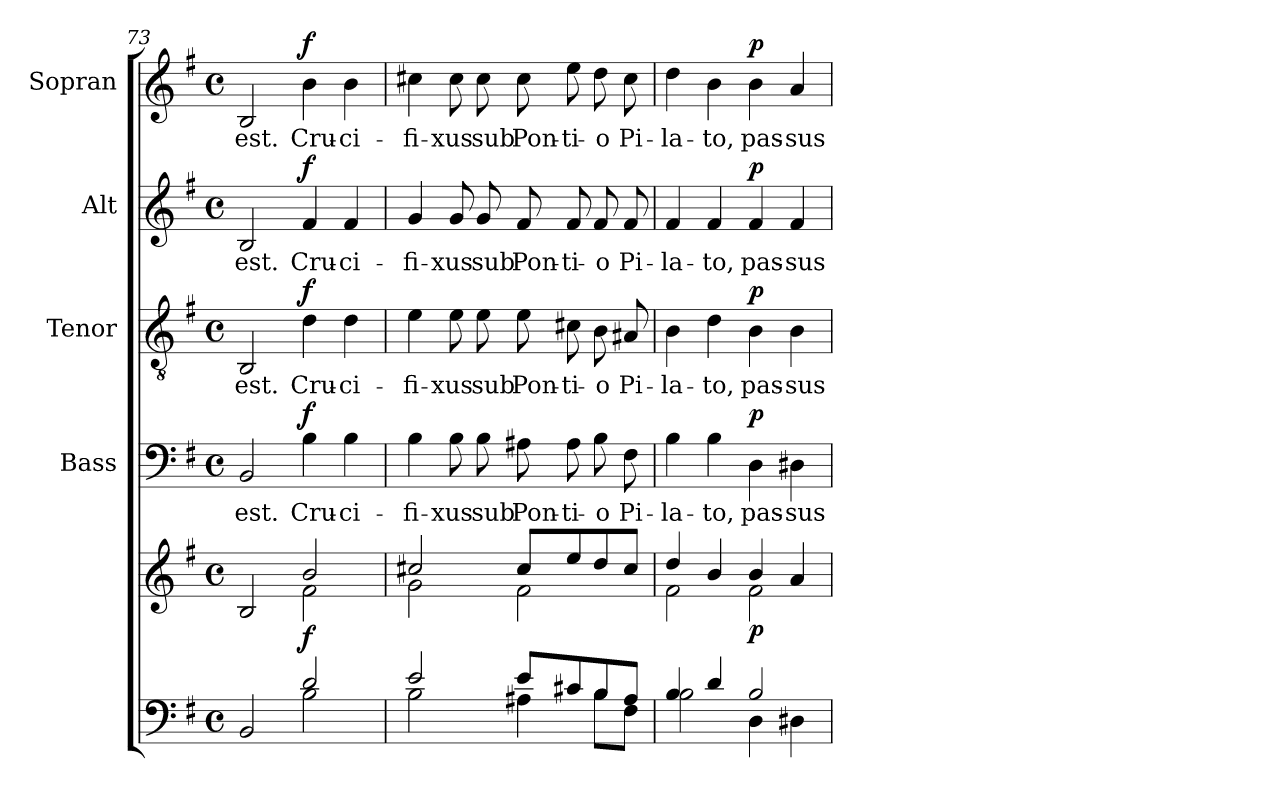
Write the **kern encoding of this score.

**kern	**kern	**dynam	**kern	**text	**dynam	**kern	**text	**dynam	**kern	**text	**dynam	**kern	**text	**dynam
*part5	*part5	*part5	*part4	*part4	*part4	*part3	*part3	*part3	*part2	*part2	*part2	*part1	*part1	*part1
*staff6	*staff5	*staff5/6	*staff4	*staff4	*staff4	*staff3	*staff3	*staff3	*staff2	*staff2	*staff2	*staff1	*staff1	*staff1
*	*	*	*I"Bass	*	*	*I"Tenor	*	*	*I"Alt	*	*	*I"Sopran	*	*
*	*	*	*I'B.	*	*	*I'T.	*	*	*I'A.	*	*	*I'S.	*	*
*clefF4	*clefG2	*	*clefF4	*	*	*clefGv2	*	*	*clefG2	*	*	*clefG2	*	*
*k[f#]	*k[f#]	*	*k[f#]	*	*	*k[f#]	*	*	*k[f#]	*	*	*k[f#]	*	*
*G:	*G:	*	*G:	*	*	*G:	*	*	*G:	*	*	*G:	*	*
*M4/4	*M4/4	*	*M4/4	*	*	*M4/4	*	*	*M4/4	*	*	*M4/4	*	*
*met(c)	*met(c)	*	*met(c)	*	*	*met(c)	*	*	*met(c)	*	*	*met(c)	*	*
=73	=73	=73	=73	=73	=73	=73	=73	=73	=73	=73	=73	=73	=73	=73
*^	*^	*	*	*	*	*	*	*	*	*	*	*	*	*
!	!	!	!	!	!	!LO:LY:b	!	!	!LO:LY:b	!	!	!LO:LY:b	!	!	!LO:LY:b	!
2BB/	2ryy	2B/	2ryy	.	2BB/	est.	.	2BB/	est.	.	2B/	est.	.	2B/	est.	.
!	!	!	!	!LO:DY:b	!	!LO:LY:b	!LO:DY:a	!	!LO:LY:b	!LO:DY:a	!	!LO:LY:b	!LO:DY:a	!	!LO:LY:b	!LO:DY:a
2d/	2B\	2b/	2f#\	f	4B\	Cru-	f	4d\	Cru-	f	4f#/	Cru-	f	4b\	Cru-	f
!	!	!	!	!	!	!LO:LY:b	!	!	!LO:LY:b	!	!	!LO:LY:b	!	!	!LO:LY:b	!
.	.	.	.	.	4B\	-ci-	.	4d\	-ci-	.	4f#/	-ci-	.	4b\	-ci-	.
=74	=74	=74	=74	=74	=74	=74	=74	=74	=74	=74	=74	=74	=74	=74	=74	=74
!	!	!	!	!	!	!LO:LY:b	!	!	!LO:LY:b	!	!	!LO:LY:b	!	!	!LO:LY:b	!
2e/	2B\	2cc#X/	2g\	.	4B\	-fi-	.	4e\	-fi-	.	4g/	-fi-	.	4cc#X\	-fi-	.
!	!	!	!	!	!	!LO:LY:b	!	!	!LO:LY:b	!	!	!LO:LY:b	!	!	!LO:LY:b	!
.	.	.	.	.	8B\	-xus	.	8e\	-xus	.	8g/	-xus	.	8cc#\	-xus	.
!	!	!	!	!	!	!LO:LY:b	!	!	!LO:LY:b	!	!	!LO:LY:b	!	!	!LO:LY:b	!
.	.	.	.	.	8B\	sub	.	8e\	sub	.	8g/	sub	.	8cc#\	sub	.
!	!	!	!	!	!	!LO:LY:b	!	!	!LO:LY:b	!	!	!LO:LY:b	!	!	!LO:LY:b	!
8e/L	4A#X\	8cc#/L	2f#\	.	8A#X\	Pon-	.	8e\	Pon-	.	8f#/	Pon-	.	8cc#\	Pon-	.
!	!	!	!	!	!	!LO:LY:b	!	!	!LO:LY:b	!	!	!LO:LY:b	!	!	!LO:LY:b	!
8c#X/	.	8ee/	.	.	8A#\	-ti-	.	8c#X\	-ti-	.	8f#/	-ti-	.	8ee\	-ti-	.
!	!	!	!	!	!	!LO:LY:b	!	!	!LO:LY:b	!	!	!LO:LY:b	!	!	!LO:LY:b	!
8B/	8B\L	8dd/	.	.	8B\	-o	.	8B\	-o	.	8f#/	-o	.	8dd\	-o	.
!	!	!	!	!	!	!LO:LY:b	!	!	!LO:LY:b	!	!	!LO:LY:b	!	!	!LO:LY:b	!
8A#/J	8F#\J	8cc#/J	.	.	8F#\	Pi-	.	8A#X/	Pi-	.	8f#/	Pi-	.	8cc#\	Pi-	.
=75	=75	=75	=75	=75	=75	=75	=75	=75	=75	=75	=75	=75	=75	=75	=75	=75
!	!	!	!	!	!	!LO:LY:b	!	!	!LO:LY:b	!	!	!LO:LY:b	!	!	!LO:LY:b	!
4B/	2B\	4dd/	2f#\	.	4B\	-la-	.	4B\	-la-	.	4f#/	-la-	.	4dd\	-la-	.
!	!	!	!	!	!	!LO:LY:b	!	!	!LO:LY:b	!	!	!LO:LY:b	!	!	!LO:LY:b	!
4d/	.	4b/	.	.	4B\	-to,	.	4d\	-to,	.	4f#/	-to,	.	4b\	-to,	.
!	!	!	!	!LO:DY:b	!	!LO:LY:b	!LO:DY:a	!	!LO:LY:b	!LO:DY:a	!	!LO:LY:b	!LO:DY:a	!	!LO:LY:b	!LO:DY:a
2B/	4D\	4b/	2f#\	p	4D\	pas-	p	4B\	pas-	p	4f#/	pas-	p	4b\	pas-	p
!	!	!	!	!	!	!LO:LY:b	!	!	!LO:LY:b	!	!	!LO:LY:b	!	!	!LO:LY:b	!
.	4D#X\	4a/	.	.	4D#X\	-sus	.	4B\	-sus	.	4f#/	-sus	.	4a/	-sus	.
*v	*v	*	*	*	*	*	*	*	*	*	*	*	*	*	*	*
*	*v	*v	*	*	*	*	*	*	*	*	*	*	*	*	*
=	=	=	=	=	=	=	=	=	=	=	=	=	=	=
*-	*-	*-	*-	*-	*-	*-	*-	*-	*-	*-	*-	*-	*-	*-
